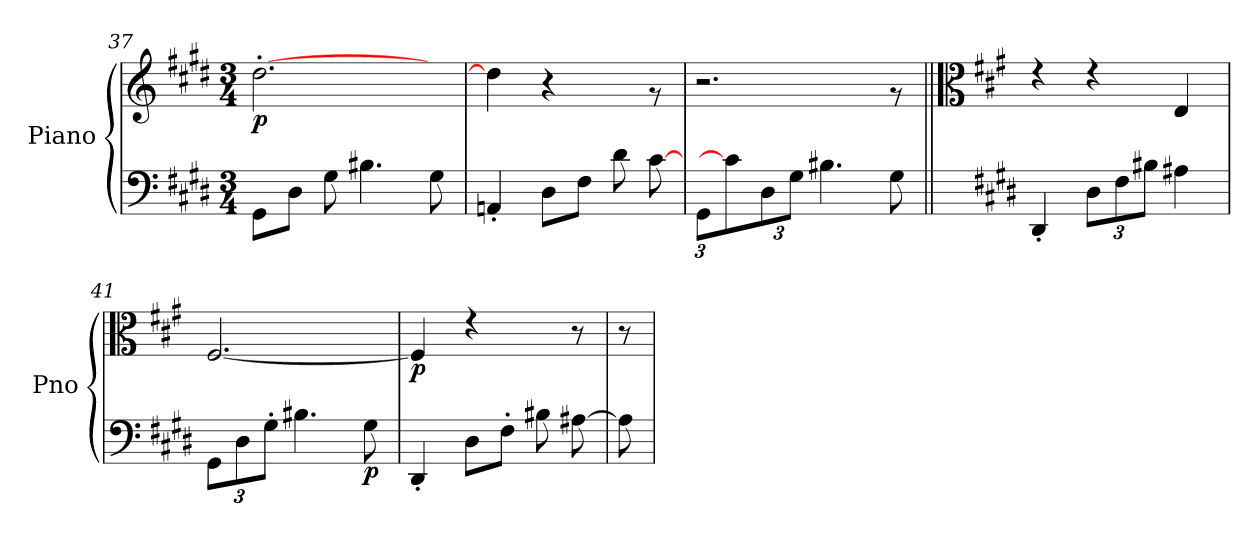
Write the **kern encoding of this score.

**kern	**kern	**dynam
*part1	*part1	*part1
*staff2	*staff1	*staff1/2
*I"Piano	*	*
*I'Pno	*	*
*clefF4	*clefG2	*
*k[f#c#g#d#]	*k[f#c#g#d#]	*
*M3/4	*M3/4	*
=37	=37	=37
!	!	!LO:DY:b
8GG#\L	[2.dd#'\	p
8D#\J	.	.
8G#\	.	.
4.B#X\	.	.
8G#\	8ryy	.
=38	=38	=38
4AAn'/	4dd#\]	.
8D#\L	4r	.
8F#\J	.	.
8d#\	8ryy	.
[8c#\	8rg	.
=39	=39	=39
*Xbrackettup	*	*
12GG#\L	2.r	.
8c#\]	.	.
12D#\	.	.
12G#\J	.	.
4.B#X\	.	.
8G#\	8rg	.
!!LO:LB:g=z
=40||	=40||	=40||
*	*clefC3	*
*	*k[f#c#g#]	*
4DD#'/	4re	.
12D#\L	4re	.
12F#\	.	.
12B#X\J	.	.
4A#X\	4E/	.
=41	=41	=41
12GG#\L	[2.F#/	.
12D#\	.	.
12G#'\J	.	.
4.B#X\	.	.
!	!	!LO:DY:b=2
8G#\	.	p
=42	=42	=42
!	!	!LO:DY:b
4DD#'/	4F#/]	p
8D#\L	4re	.
8F#'\J	.	.
8B#X\	8ryy	.
[8A#X\	8r	.
=43	=43	=43
8A#\]	8r	.
=	=	=
*-	*-	*-
